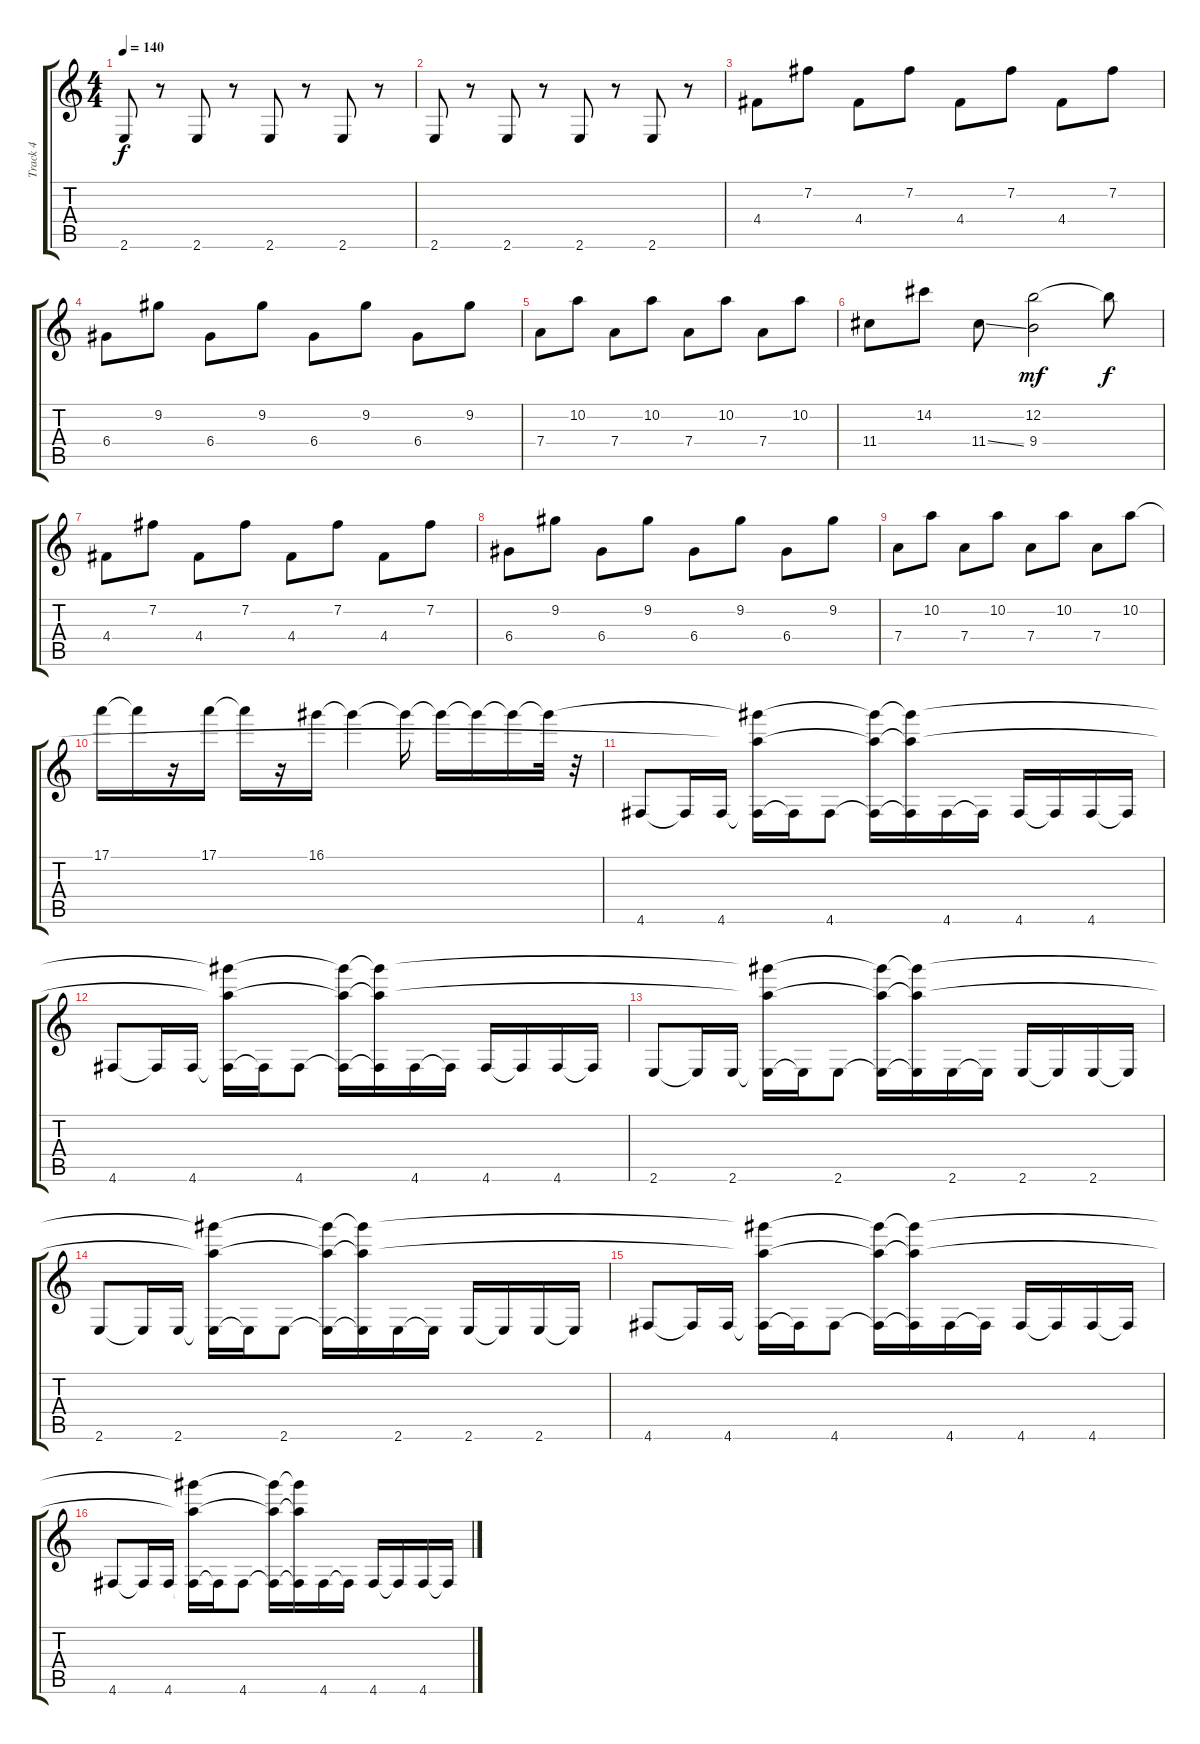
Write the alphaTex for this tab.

\track ("Track 4" "Track 4") {instrument distortionguitar}
\staff {score tabs}
\tuning (E4 B3 G3 D3 A2 D2) {hide}
\ts (4 4)
\tempo 140
\clef g2
\ks c
2.6.8{dy f} r.8 2.6.8 r.8 2.6.8 r.8 2.6.8 r.8 |
2.6.8 r.8 2.6.8 r.8 2.6.8 r.8 2.6.8 r.8 |
4.4.8 7.2.8 4.4.8 7.2.8 4.4.8 7.2.8 4.4.8 7.2.8 |
6.4.8 9.2.8 6.4.8 9.2.8 6.4.8 9.2.8 6.4.8 9.2.8 |
7.4.8 10.2.8 7.4.8 10.2.8 7.4.8 10.2.8 7.4.8 10.2.8 |
11.4.8 14.2.8 11.4{ss}.8 (12.2 9.4).2{dy mf} 12.2{t}.8{dy f} |
4.4.8 7.2.8 4.4.8 7.2.8 4.4.8 7.2.8 4.4.8 7.2.8 |
6.4.8 9.2.8 6.4.8 9.2.8 6.4.8 9.2.8 6.4.8 9.2.8 |
7.4.8 10.2.8 7.4.8 10.2.8 7.4.8 10.2.8 7.4.8 10.2.8 |
17.1.16 17.1{t}.16 r.16 17.1.16 17.1{t}.16 r.16 16.1.16 16.1{t}.4 16.1{t}.16 16.1{t}.16 16.1{t}.16 16.1{t}.16 16.1{t}.32 r.32 |
4.6.8 4.6{t}.16 4.6.16 (16.1{t} 10.2{t} 4.6{t}).16 4.6{t}.16 4.6.8 (16.1{t} 10.2{t} 4.6{t}).16 (16.1{t} 10.2{t} 4.6{t}).16 4.6.16 4.6{t}.16 4.6.16 4.6{t}.16 4.6.16 4.6{t}.16 |
4.6.8 4.6{t}.16 4.6.16 (16.1{t} 10.2{t} 4.6{t}).16 4.6{t}.16 4.6.8 (16.1{t} 10.2{t} 4.6{t}).16 (16.1{t} 10.2{t} 4.6{t}).16 4.6.16 4.6{t}.16 4.6.16 4.6{t}.16 4.6.16 4.6{t}.16 |
2.6.8 2.6{t}.16 2.6.16 (16.1{t} 10.2{t} 2.6{t}).16 2.6{t}.16 2.6.8 (16.1{t} 10.2{t} 2.6{t}).16 (16.1{t} 10.2{t} 2.6{t}).16 2.6.16 2.6{t}.16 2.6.16 2.6{t}.16 2.6.16 2.6{t}.16 |
2.6.8 2.6{t}.16 2.6.16 (16.1{t} 10.2{t} 2.6{t}).16 2.6{t}.16 2.6.8 (16.1{t} 10.2{t} 2.6{t}).16 (16.1{t} 10.2{t} 2.6{t}).16 2.6.16 2.6{t}.16 2.6.16 2.6{t}.16 2.6.16 2.6{t}.16 |
4.6.8 4.6{t}.16 4.6.16 (16.1{t} 10.2{t} 4.6{t}).16 4.6{t}.16 4.6.8 (16.1{t} 10.2{t} 4.6{t}).16 (16.1{t} 10.2{t} 4.6{t}).16 4.6.16 4.6{t}.16 4.6.16 4.6{t}.16 4.6.16 4.6{t}.16 |
4.6.8 4.6{t}.16 4.6.16 (16.1{t} 10.2{t} 4.6{t}).16 4.6{t}.16 4.6.8 (16.1{t} 10.2{t} 4.6{t}).16 (16.1{t} 10.2{t} 4.6{t}).16 4.6.16 4.6{t}.16 4.6.16 4.6{t}.16 4.6.16 4.6{t}.16
